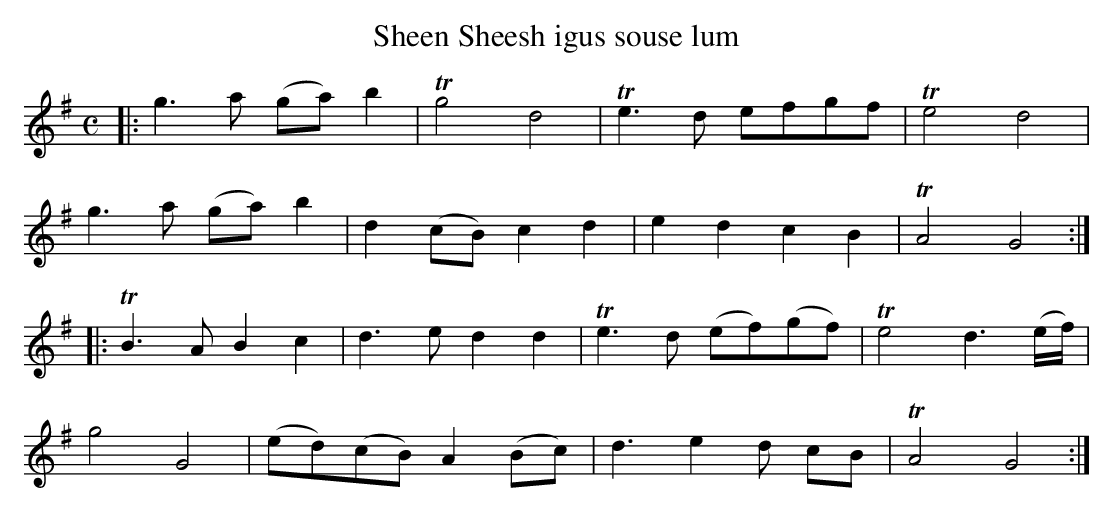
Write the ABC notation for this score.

X:1
T: Sheen Sheesh igus souse lum
M: C
L: 1/8
K: G
|:\
g3a (ga)b2 | Tg4 d4 | Te3d efgf | Te4 d4 |
g3a (ga)b2 | d2(cB) c2d2 | e2d2 c2B2 | TA4 G4 :|
|:\
TB3A B2c2 | d3e d2d2 | Te3d (ef)(gf) |Te4 d3(e/f/) |
g4 G4 | (ed)(cB) A2(Bc) | d3 e2 d cB | TA4 G4 :|
